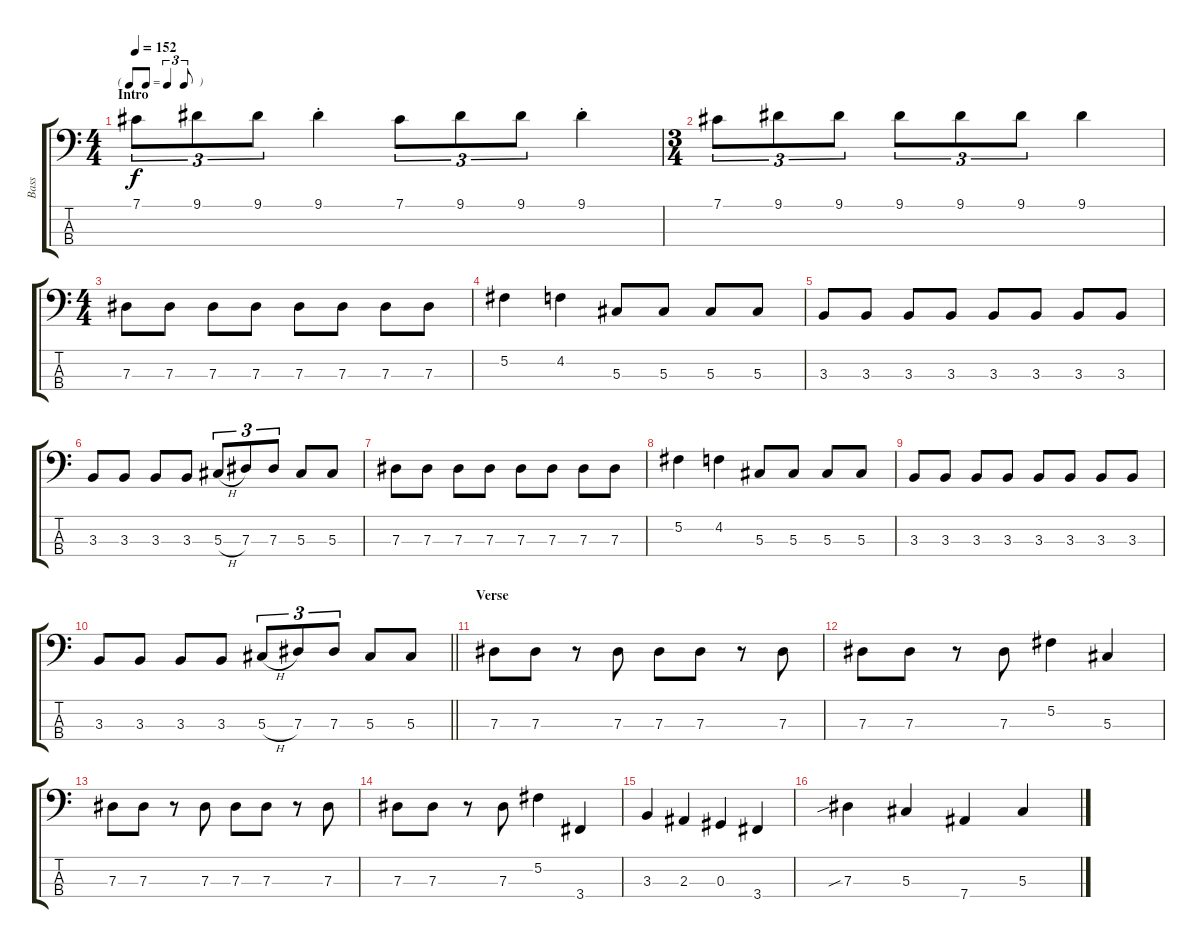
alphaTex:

\track ("Bass" "Bass") {instrument electricbassfinger}
\staff {score tabs}
\tuning (Gb2 Db2 Ab1 Eb1) {hide}
\ts (4 4)
\tf triplet8th
\section ("" "Intro")
\tempo 152
\clef f4
\ks c
7.1.8{tu (3 2) dy f instrument electricbassfinger} 9.1.8{tu (3 2)} 9.1.8{tu (3 2)} 9.1{st}.4 7.1.8{tu (3 2)} 9.1.8{tu (3 2)} 9.1.8{tu (3 2)} 9.1{st}.4 |
\ts (3 4)
7.1.8{tu (3 2)} 9.1.8{tu (3 2)} 9.1.8{tu (3 2)} 9.1.8{tu (3 2)} 9.1.8{tu (3 2)} 9.1.8{tu (3 2)} 9.1.4 |
\ts (4 4)
7.3.8 7.3.8 7.3.8 7.3.8 7.3.8 7.3.8 7.3.8 7.3.8 |
5.2.4 4.2.4 5.3.8 5.3.8 5.3.8 5.3.8 |
3.3.8 3.3.8 3.3.8 3.3.8 3.3.8 3.3.8 3.3.8 3.3.8 |
3.3.8 3.3.8 3.3.8 3.3.8 5.3{h}.8{tu (3 2)} 7.3.8{tu (3 2)} 7.3.8{tu (3 2)} 5.3.8 5.3.8 |
7.3.8 7.3.8 7.3.8 7.3.8 7.3.8 7.3.8 7.3.8 7.3.8 |
5.2.4 4.2.4 5.3.8 5.3.8 5.3.8 5.3.8 |
3.3.8 3.3.8 3.3.8 3.3.8 3.3.8 3.3.8 3.3.8 3.3.8 |
\barLineRight lightlight
3.3.8 3.3.8 3.3.8 3.3.8 5.3{h}.8{tu (3 2)} 7.3.8{tu (3 2)} 7.3.8{tu (3 2)} 5.3.8 5.3.8 |
\section ("" "Verse ")
7.3.8 7.3.8 r.8 7.3.8 7.3.8 7.3.8 r.8 7.3.8 |
7.3.8 7.3.8 r.8 7.3.8 5.2.4 5.3.4 |
7.3.8 7.3.8 r.8 7.3.8 7.3.8 7.3.8 r.8 7.3.8 |
7.3.8 7.3.8 r.8 7.3.8 5.2.4 3.4.4 |
3.3.4 2.3.4 0.3.4 3.4.4 |
7.3{sib}.4 5.3.4 7.4.4 5.3.4
